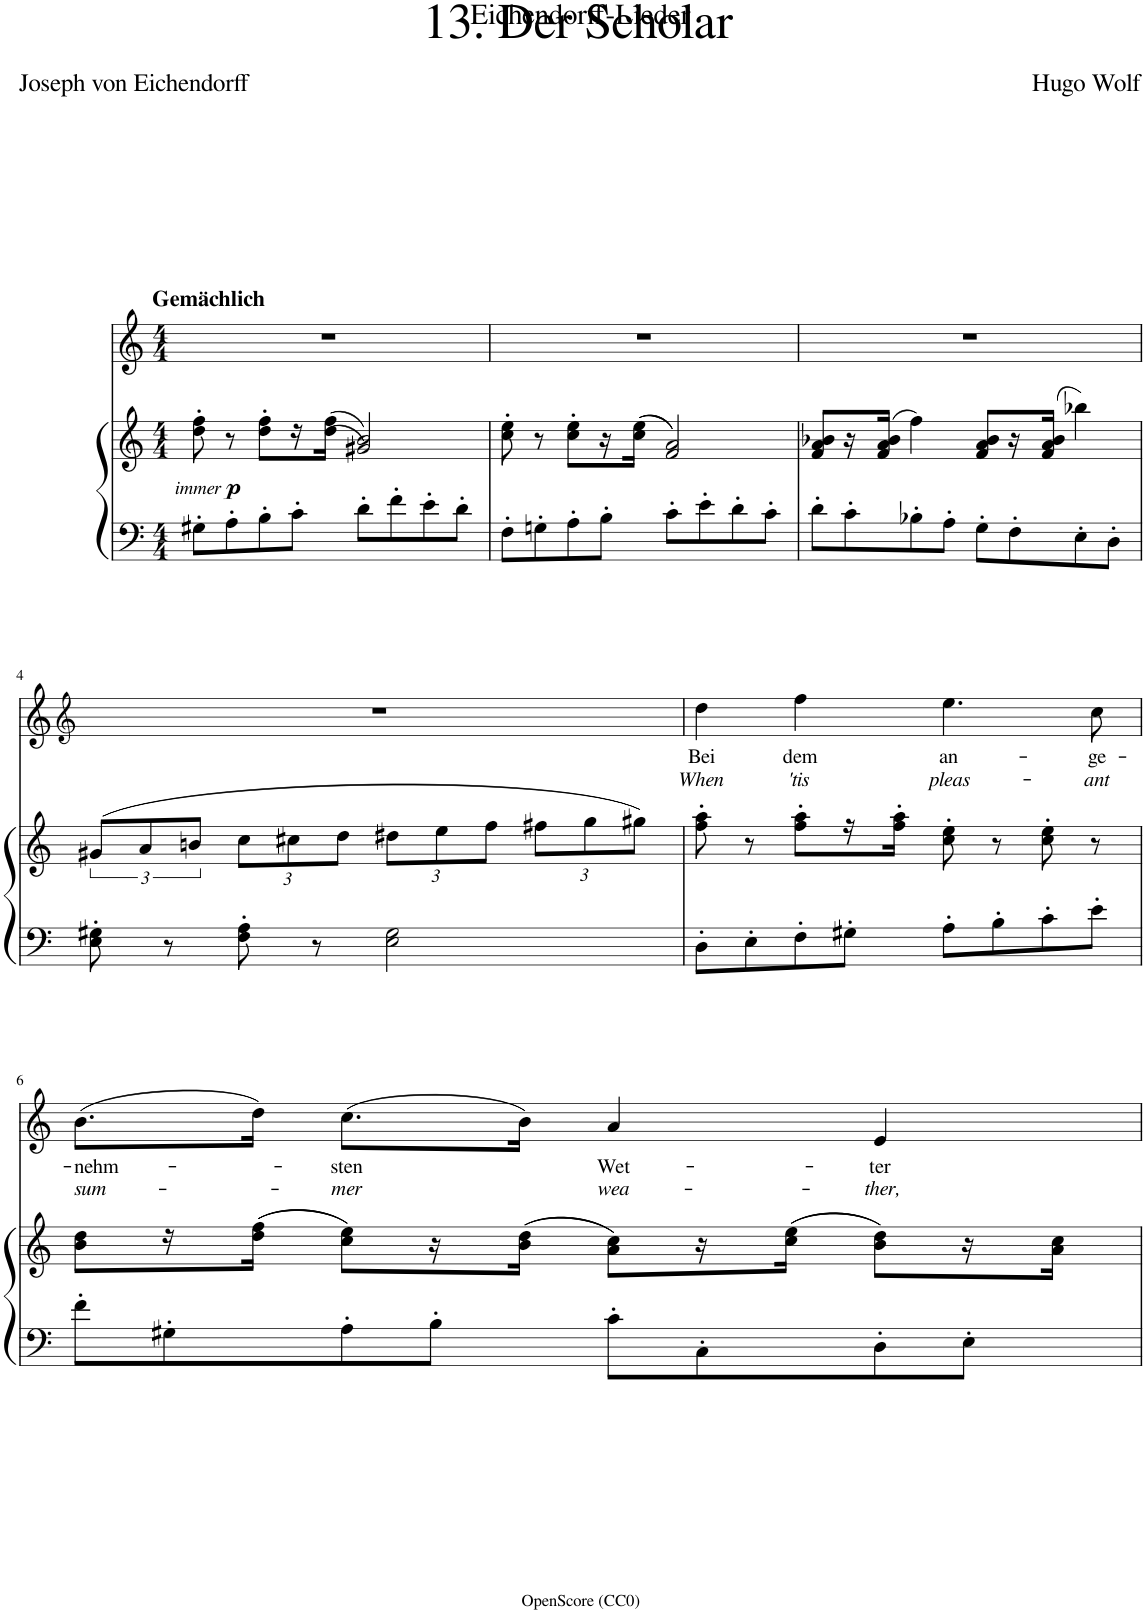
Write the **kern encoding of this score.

**kern	**kern	**dynam	**kern	**text	**text
*part2	*part2	*part2	*part1	*part1	*part1
*staff3	*staff2	*staff2/3	*staff1	*staff1	*staff1
*I"Piano	*	*	*I"Voice	*	*
*I'Pno	*	*	*	*	*
*clefF4	*clefG2	*	*clefG2	*	*
*k[]	*k[]	*	*k[]	*	*
*M4/4	*M4/4	*	*M4/4	*	*
=1	=1	=1	=1	=1	=1
!	!	!	!LO:TX:a:B:t=Gemächlich	!	!
8G#X'\L	8dd\' 8ff\'	.	1r	.	.
8A'\	8r	.	.	.	.
!	!	!LO:DY:b	!	!	!
!	!	!LO:DY:n=1:b	!	!	!
8B'\	8dd\' 8ff\'L	other-dynamics p	.	.	.
8c'\J	16r	.	.	.	.
.	((16dd\ 16ff\JJ	.	.	.	.
8d'\L	2g#X/ 2b/))	.	.	.	.
8f'\	.	.	.	.	.
8e'\	.	.	.	.	.
8d'\J	.	.	.	.	.
=2	=2	=2	=2	=2	=2
8F'\L	8cc\' 8ee\'	.	1r	.	.
8Gn'\	8r	.	.	.	.
8A'\	8cc\' 8ee\'L	.	.	.	.
8B'\J	16r	.	.	.	.
.	((16cc\ 16ee\JJ	.	.	.	.
8c'\L	2f/ 2a/))	.	.	.	.
8e'\	.	.	.	.	.
8d'\	.	.	.	.	.
8c'\J	.	.	.	.	.
=3	=3	=3	=3	=3	=3
8d'\L	8f/ 8a/ 8b-X/L	.	1r	.	.
8c'\	16r	.	.	.	.
.	(16f/ 16a/ 16b-/JJ	.	.	.	.
8B-X'\	4ff\)	.	.	.	.
8A'\J	.	.	.	.	.
8G'\L	8f/ 8a/ 8b-/L	.	.	.	.
8F'\	16r	.	.	.	.
.	(16f/ 16a/ 16b-/JJ	.	.	.	.
8E'\	4bb-X\)	.	.	.	.
8D'\J	.	.	.	.	.
!!LO:LB:g=z
=4	=4	=4	=4	=4	=4
*	*	*	*clefG2	*	*
8E\' 8G#X\'	(12g#X/L	.	1r	.	.
.	12a/	.	.	.	.
8r	.	.	.	.	.
.	12bn/J	.	.	.	.
*	*Xbrackettup	*	*	*	*
8F\' 8A\'	12cc\L	.	.	.	.
.	12cc#X\	.	.	.	.
8r	.	.	.	.	.
.	12dd\J	.	.	.	.
2E\ 2G#\	12dd#X\L	.	.	.	.
.	12ee\	.	.	.	.
.	12ff\J	.	.	.	.
.	12ff#X\L	.	.	.	.
.	12gg\	.	.	.	.
.	12gg#X\J)	.	.	.	.
=5	=5	=5	=5	=5	=5
!	!	!	!	!LO:LY:b	!LO:LY:b
8D'\L	8ff\' 8aa\'	.	4dd\	Bei	When
8E'\	8r	.	.	.	.
!	!	!	!	!LO:LY:b	!LO:LY:b
8F'\	8ff\' 8aa\'L	.	4ff\	dem	'tis
8G#X'\J	16r	.	.	.	.
.	16ff\' 16aa\'JJ	.	.	.	.
!	!	!	!	!LO:LY:b	!LO:LY:b
8A'\L	8cc\' 8ee\'	.	4.ee\	an-	pleas-
8B'\	8r	.	.	.	.
8c'\	8cc\' 8ee\'	.	.	.	.
!	!	!	!	!LO:LY:b	!LO:LY:b
8e'\J	8r	.	8cc\	-ge-	-ant
!!LO:LB:g=z
=6	=6	=6	=6	=6	=6
!	!	!	!	!LO:LY:b	!LO:LY:b
8f'\L	8b\ 8dd\L	.	(8.b\L	-nehm-	sum-
8G#X'\	16r	.	.	.	.
.	((16dd\ 16ff\JJ	.	16dd\Jk)	.	.
!	!	!	!	!LO:LY:b	!LO:LY:b
8A'\	8cc\ 8ee\L))	.	(8.cc\L	-sten	-mer
8B'\J	16r	.	.	.	.
.	((16b\ 16dd\JJ	.	16b\Jk)	.	.
!	!	!	!	!LO:LY:b	!LO:LY:b
8c'\L	8a\ 8cc\L))	.	4a/	Wet-	wea-
8C'\	16r	.	.	.	.
.	((16cc\ 16ee\JJ	.	.	.	.
!	!	!	!	!LO:LY:b	!LO:LY:b
8D'\	8b\ 8dd\L))	.	4e/	-ter	-ther,
8E'\J	16r	.	.	.	.
.	16a\ 16cc\JJ	.	.	.	.
=	=	=	=	=	=
*-	*-	*-	*-	*-	*-
